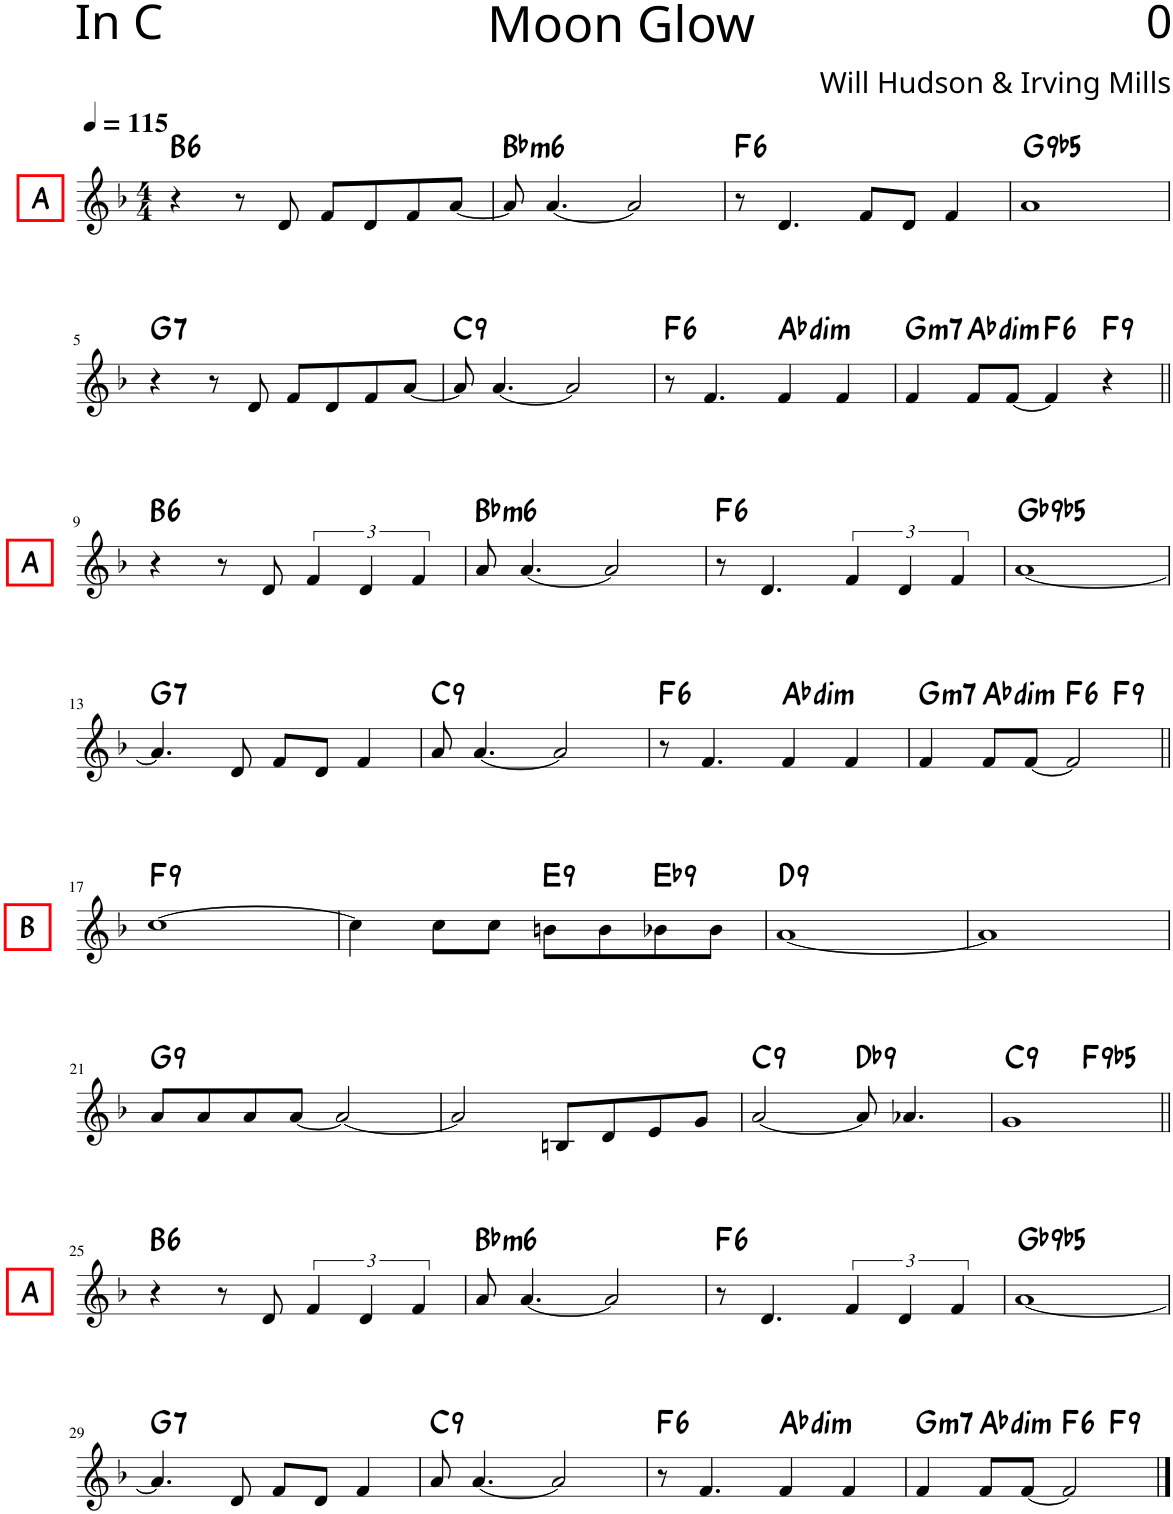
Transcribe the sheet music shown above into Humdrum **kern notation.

**kern	**harte
*part1	*part1
*staff1	*
*I"Piano	*
*I'Pno.	*
*clefG2	*
*k[b-]	*
*M4/4	*
*MM115	*
=1	=1
!LO:TX:a:B:t=A	!LO:H:kt=6
4r	B:maj6
8r	.
8d/	.
8f/L	.
8d/	.
8f/	.
[8a/J	.
=2	=2
!	!LO:H:kt=m6
8a/]	Bb:min6
[4.a/	.
2a/]	.
=3	=3
!	!LO:H:kt=6
8r	F:maj6
4.d/	.
8f/L	.
8d/J	.
4f/	.
=4	=4
!	!LO:H:kt=9
1a	G:(3,b5,b7,9)
!!LO:LB:g=z
=5	=5
!	!LO:H:kt=7
4r	G:7
8r	.
8d/	.
8f/L	.
8d/	.
8f/	.
[8a/J	.
=6	=6
!	!LO:H:kt=9
8a/]	C:9
[4.a/	.
2a/]	.
=7	=7
!	!LO:H:kt=6
8r	F:maj6
4.f/	.
!	!LO:H:kt=dim
4f/	Ab:dim
4f/	.
=8	=8
!	!LO:H:kt=m7
4f/	G:min7
!	!LO:H:kt=dim
8f/L	Ab:dim
[8f/J	.
!	!LO:H:kt=6
4f/]	F:maj6
!	!LO:H:kt=9
4r	F:9
!!LO:LB:g=z
=9||	=9||
!LO:TX:a:B:t=A	!LO:H:kt=6
4r	B:maj6
8r	.
8d/	.
6f/	.
6d/	.
6f/	.
=10	=10
!	!LO:H:kt=m6
8a/	Bb:min6
[4.a/	.
2a/]	.
=11	=11
!	!LO:H:kt=6
8r	F:maj6
4.d/	.
6f/	.
6d/	.
6f/	.
=12	=12
!	!LO:H:kt=9
[1a	Gb:(3,b5,b7,9)
!!LO:LB:g=z
=13	=13
!	!LO:H:kt=7
4.a/]	G:7
8d/	.
8f/L	.
8d/J	.
4f/	.
=14	=14
!	!LO:H:kt=9
8a/	C:9
[4.a/	.
2a/]	.
=15	=15
!	!LO:H:kt=6
8r	F:maj6
4.f/	.
!	!LO:H:kt=dim
4f/	Ab:dim
4f/	.
=16	=16
!	!LO:H:kt=m7
*^	*
4f/	2.ryy	G:min7
!	!	!LO:H:kt=dim
8f/L	.	Ab:dim
[8f/J	.	.
!	!	!LO:H:kt=6
2f/]	.	F:maj6
!	!	!LO:H:kt=9
.	4ryy	F:9
!!LO:LB:g=z	!!
=17||	=17||	=17||
!LO:TX:a:B:t=B	!	!LO:H:kt=9
*v	*v	*
[1cc	F:9
=18	=18
4cc\]	.
8cc\L	.
8cc\J	.
!	!LO:H:kt=9
8bn\L	E:9
8b\	.
!	!LO:H:kt=9
8b-X\	Eb:9
8b-\J	.
=19	=19
!	!LO:H:kt=9
[1a	D:9
=20	=20
1a]	.
!!LO:LB:g=z
=21	=21
!	!LO:H:kt=9
8a/L	G:9
8a/	.
8a/	.
[8a/J	.
2a/_	.
=22	=22
2a/]	.
8Bn/L	.
8d/	.
8e/	.
8g/J	.
=23	=23
!	!LO:H:kt=9
[2a/	C:9
!	!LO:H:kt=9
8a/]	Db:9
4.a-X/	.
=24	=24
!	!LO:H:kt=9
*^	*
1g	2ryy	C:9
!	!	!LO:H:kt=9
.	2ryy	F:(3,b5,b7,9)
!!LO:LB:g=z	!!
=25||	=25||	=25||
!LO:TX:a:B:t=A	!	!LO:H:kt=6
*v	*v	*
4r	B:maj6
8r	.
8d/	.
6f/	.
6d/	.
6f/	.
=26	=26
!	!LO:H:kt=m6
8a/	Bb:min6
[4.a/	.
2a/]	.
=27	=27
!	!LO:H:kt=6
8r	F:maj6
4.d/	.
6f/	.
6d/	.
6f/	.
=28	=28
!	!LO:H:kt=9
[1a	Gb:(3,b5,b7,9)
!!LO:LB:g=z
=29	=29
!	!LO:H:kt=7
4.a/]	G:7
8d/	.
8f/L	.
8d/J	.
4f/	.
=30	=30
!	!LO:H:kt=9
8a/	C:9
[4.a/	.
2a/]	.
=31	=31
!	!LO:H:kt=6
8r	F:maj6
4.f/	.
!	!LO:H:kt=dim
4f/	Ab:dim
4f/	.
=32	=32
!	!LO:H:kt=m7
*^	*
4f/	2.ryy	G:min7
!	!	!LO:H:kt=dim
8f/L	.	Ab:dim
[8f/J	.	.
!	!	!LO:H:kt=6
2f/]	.	F:maj6
!	!	!LO:H:kt=9
.	4ryy	F:9
*v	*v	*
==	==
*-	*-
